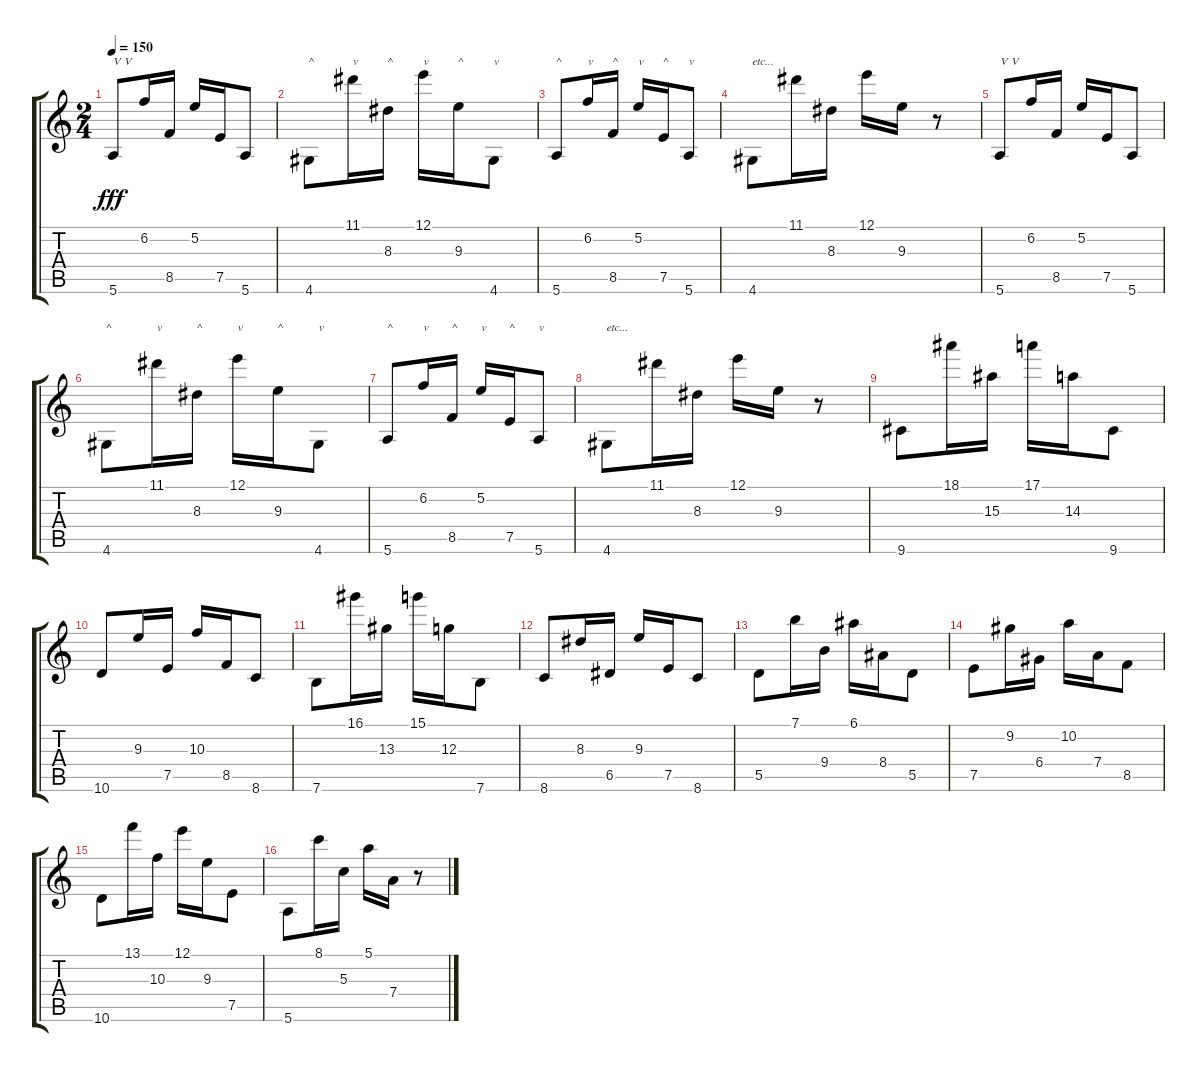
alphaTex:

\track "" {instrument distortionguitar}
\staff {score tabs}
\tuning (E4 B3 G3 D3 A2 E2) {hide}
\ts (2 4)
\tempo 150
\clef g2
\ks c
5.6.8{txt "V V" dy fff} 6.2.16 8.5.16 5.2.16 7.5.16 5.6.8 |
4.6.8{txt "^"} 11.1.16{txt "v"} 8.3.16{txt "^"} 12.1.16{txt "v"} 9.3.16{txt "^"} 4.6.8{txt "v"} |
5.6.8{txt "^"} 6.2.16{txt "v"} 8.5.16{txt "^"} 5.2.16{txt "v"} 7.5.16{txt "^"} 5.6.8{txt "v"} |
4.6.8{txt "etc..."} 11.1.16 8.3.16 12.1.16 9.3.16 r.8 |
5.6.8{txt "V V"} 6.2.16 8.5.16 5.2.16 7.5.16 5.6.8 |
4.6.8{txt "^"} 11.1.16{txt "v"} 8.3.16{txt "^"} 12.1.16{txt "v"} 9.3.16{txt "^"} 4.6.8{txt "v"} |
5.6.8{txt "^"} 6.2.16{txt "v"} 8.5.16{txt "^"} 5.2.16{txt "v"} 7.5.16{txt "^"} 5.6.8{txt "v"} |
4.6.8{txt "etc..."} 11.1.16 8.3.16 12.1.16 9.3.16 r.8 |
9.6.8 18.1.16 15.3.16 17.1.16 14.3.16 9.6.8 |
10.6.8 9.3.16 7.5.16 10.3.16 8.5.16 8.6.8 |
7.6.8 16.1.16 13.3.16 15.1.16 12.3.16 7.6.8 |
8.6.8 8.3.16 6.5.16 9.3.16 7.5.16 8.6.8 |
5.5.8 7.1.16 9.4.16 6.1.16 8.4.16 5.5.8 |
7.5.8 9.2.16 6.4.16 10.2.16 7.4.16 8.5.8 |
10.6.8 13.1.16 10.3.16 12.1.16 9.3.16 7.5.8 |
5.6.8 8.1.16 5.3.16 5.1.16 7.4.16 r.8
